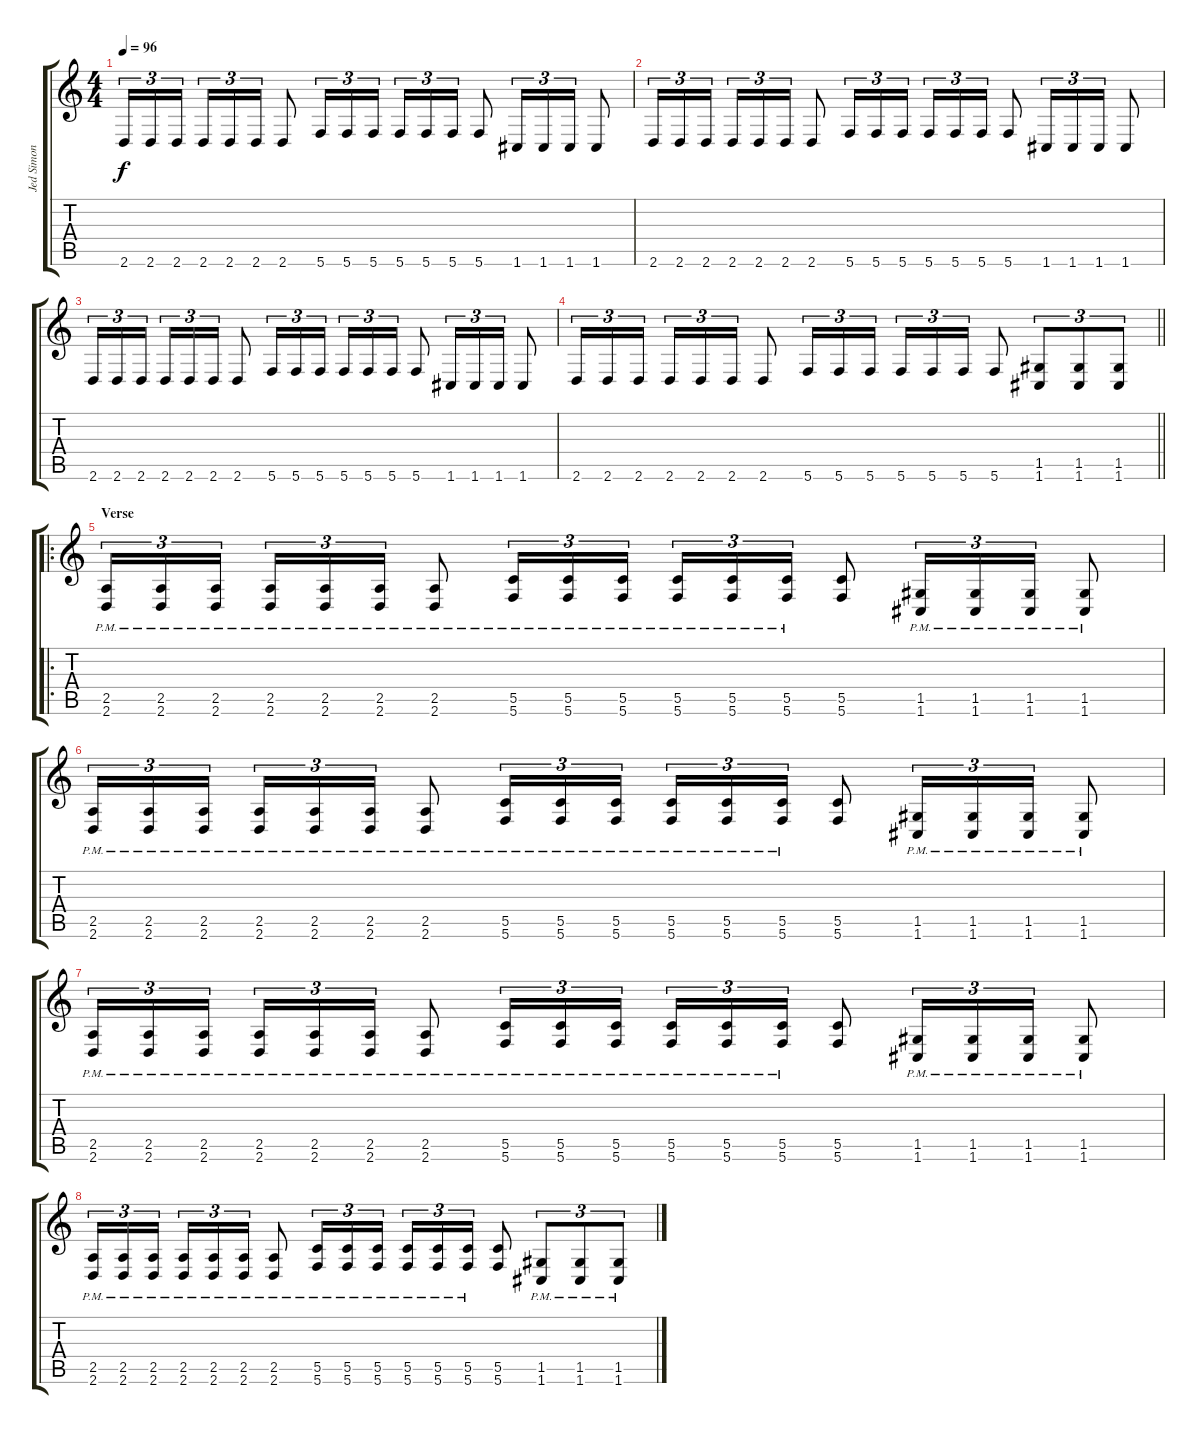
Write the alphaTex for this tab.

\track ("Jed Simon" "Jed Simon") {instrument distortionguitar}
\staff {score tabs}
\tuning (E4 C4 G3 C3 G2 C2) {hide}
\ts (4 4)
\tempo 96
\clef g2
\ks c
2.6.16{tu (3 2) dy f} 2.6.16{tu (3 2)} 2.6.16{tu (3 2)} 2.6.16{tu (3 2)} 2.6.16{tu (3 2)} 2.6.16{tu (3 2)} 2.6.8 5.6.16{tu (3 2)} 5.6.16{tu (3 2)} 5.6.16{tu (3 2)} 5.6.16{tu (3 2)} 5.6.16{tu (3 2)} 5.6.16{tu (3 2)} 5.6.8 1.6.16{tu (3 2)} 1.6.16{tu (3 2)} 1.6.16{tu (3 2)} 1.6.8 |
2.6.16{tu (3 2)} 2.6.16{tu (3 2)} 2.6.16{tu (3 2)} 2.6.16{tu (3 2)} 2.6.16{tu (3 2)} 2.6.16{tu (3 2)} 2.6.8 5.6.16{tu (3 2)} 5.6.16{tu (3 2)} 5.6.16{tu (3 2)} 5.6.16{tu (3 2)} 5.6.16{tu (3 2)} 5.6.16{tu (3 2)} 5.6.8 1.6.16{tu (3 2)} 1.6.16{tu (3 2)} 1.6.16{tu (3 2)} 1.6.8 |
2.6.16{tu (3 2)} 2.6.16{tu (3 2)} 2.6.16{tu (3 2)} 2.6.16{tu (3 2)} 2.6.16{tu (3 2)} 2.6.16{tu (3 2)} 2.6.8 5.6.16{tu (3 2)} 5.6.16{tu (3 2)} 5.6.16{tu (3 2)} 5.6.16{tu (3 2)} 5.6.16{tu (3 2)} 5.6.16{tu (3 2)} 5.6.8 1.6.16{tu (3 2)} 1.6.16{tu (3 2)} 1.6.16{tu (3 2)} 1.6.8 |
\barLineRight lightlight
2.6.16{tu (3 2)} 2.6.16{tu (3 2)} 2.6.16{tu (3 2)} 2.6.16{tu (3 2)} 2.6.16{tu (3 2)} 2.6.16{tu (3 2)} 2.6.8 5.6.16{tu (3 2)} 5.6.16{tu (3 2)} 5.6.16{tu (3 2)} 5.6.16{tu (3 2)} 5.6.16{tu (3 2)} 5.6.16{tu (3 2)} 5.6.8 (1.5 1.6).8{tu (3 2)} (1.5 1.6).8{tu (3 2)} (1.5 1.6).8{tu (3 2)} |
\ro
\section ("" "Verse")
(2.5 2.6{pm}).16{tu (3 2)} (2.5 2.6{pm}).16{tu (3 2)} (2.5 2.6{pm}).16{tu (3 2)} (2.5 2.6{pm}).16{tu (3 2)} (2.5 2.6{pm}).16{tu (3 2)} (2.5 2.6{pm}).16{tu (3 2)} (2.5 2.6{pm}).8 (5.5 5.6{pm}).16{tu (3 2)} (5.5 5.6{pm}).16{tu (3 2)} (5.5 5.6{pm}).16{tu (3 2)} (5.5 5.6{pm}).16{tu (3 2)} (5.5 5.6{pm}).16{tu (3 2)} (5.5 5.6{pm}).16{tu (3 2)} (5.5 5.6).8 (1.5 1.6{pm}).16{tu (3 2)} (1.5 1.6{pm}).16{tu (3 2)} (1.5 1.6{pm}).16{tu (3 2)} (1.5 1.6{pm}).8 |
(2.5 2.6{pm}).16{tu (3 2)} (2.5 2.6{pm}).16{tu (3 2)} (2.5 2.6{pm}).16{tu (3 2)} (2.5 2.6{pm}).16{tu (3 2)} (2.5 2.6{pm}).16{tu (3 2)} (2.5 2.6{pm}).16{tu (3 2)} (2.5 2.6{pm}).8 (5.5 5.6{pm}).16{tu (3 2)} (5.5 5.6{pm}).16{tu (3 2)} (5.5 5.6{pm}).16{tu (3 2)} (5.5 5.6{pm}).16{tu (3 2)} (5.5 5.6{pm}).16{tu (3 2)} (5.5 5.6{pm}).16{tu (3 2)} (5.5 5.6).8 (1.5 1.6{pm}).16{tu (3 2)} (1.5 1.6{pm}).16{tu (3 2)} (1.5 1.6{pm}).16{tu (3 2)} (1.5 1.6{pm}).8 |
(2.5 2.6{pm}).16{tu (3 2)} (2.5 2.6{pm}).16{tu (3 2)} (2.5 2.6{pm}).16{tu (3 2)} (2.5 2.6{pm}).16{tu (3 2)} (2.5 2.6{pm}).16{tu (3 2)} (2.5 2.6{pm}).16{tu (3 2)} (2.5 2.6{pm}).8 (5.5 5.6{pm}).16{tu (3 2)} (5.5 5.6{pm}).16{tu (3 2)} (5.5 5.6{pm}).16{tu (3 2)} (5.5 5.6{pm}).16{tu (3 2)} (5.5 5.6{pm}).16{tu (3 2)} (5.5 5.6{pm}).16{tu (3 2)} (5.5 5.6).8 (1.5 1.6{pm}).16{tu (3 2)} (1.5 1.6{pm}).16{tu (3 2)} (1.5 1.6{pm}).16{tu (3 2)} (1.5 1.6{pm}).8 |
(2.5 2.6{pm}).16{tu (3 2)} (2.5 2.6{pm}).16{tu (3 2)} (2.5 2.6{pm}).16{tu (3 2)} (2.5 2.6{pm}).16{tu (3 2)} (2.5 2.6{pm}).16{tu (3 2)} (2.5 2.6{pm}).16{tu (3 2)} (2.5 2.6{pm}).8 (5.5 5.6{pm}).16{tu (3 2)} (5.5 5.6{pm}).16{tu (3 2)} (5.5 5.6{pm}).16{tu (3 2)} (5.5 5.6{pm}).16{tu (3 2)} (5.5 5.6{pm}).16{tu (3 2)} (5.5 5.6{pm}).16{tu (3 2)} (5.5 5.6).8 (1.5 1.6{pm}).8{tu (3 2)} (1.5 1.6{pm}).8{tu (3 2)} (1.5 1.6{pm}).8{tu (3 2)}
